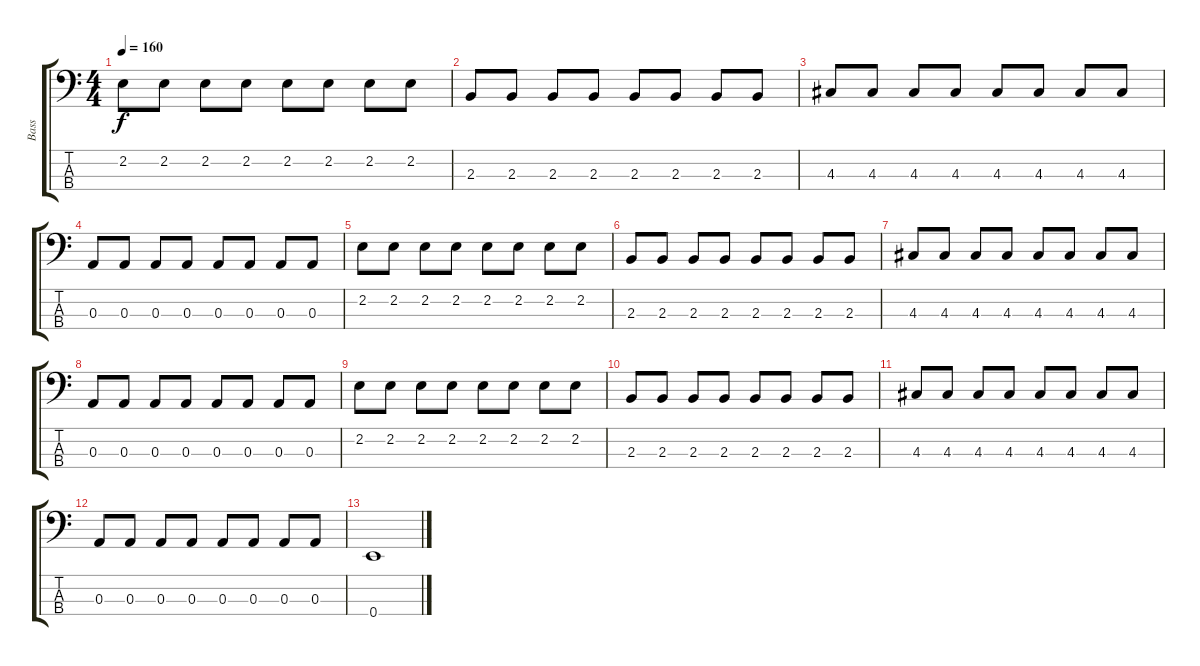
\track ("Bass" "Bass") {instrument slapbass2}
\staff {score tabs}
\tuning (G2 D2 A1 E1) {hide}
\ts (4 4)
\tempo 160
\clef f4
\ks c
2.2.8{dy f} 2.2.8 2.2.8 2.2.8 2.2.8 2.2.8 2.2.8 2.2.8 |
2.3.8 2.3.8 2.3.8 2.3.8 2.3.8 2.3.8 2.3.8 2.3.8 |
4.3.8 4.3.8 4.3.8 4.3.8 4.3.8 4.3.8 4.3.8 4.3.8 |
0.3.8 0.3.8 0.3.8 0.3.8 0.3.8 0.3.8 0.3.8 0.3.8 |
2.2.8 2.2.8 2.2.8 2.2.8 2.2.8 2.2.8 2.2.8 2.2.8 |
2.3.8 2.3.8 2.3.8 2.3.8 2.3.8 2.3.8 2.3.8 2.3.8 |
4.3.8 4.3.8 4.3.8 4.3.8 4.3.8 4.3.8 4.3.8 4.3.8 |
0.3.8 0.3.8 0.3.8 0.3.8 0.3.8 0.3.8 0.3.8 0.3.8 |
2.2.8 2.2.8 2.2.8 2.2.8 2.2.8 2.2.8 2.2.8 2.2.8 |
2.3.8 2.3.8 2.3.8 2.3.8 2.3.8 2.3.8 2.3.8 2.3.8 |
4.3.8 4.3.8 4.3.8 4.3.8 4.3.8 4.3.8 4.3.8 4.3.8 |
0.3.8 0.3.8 0.3.8 0.3.8 0.3.8 0.3.8 0.3.8 0.3.8 |
0.4.1
